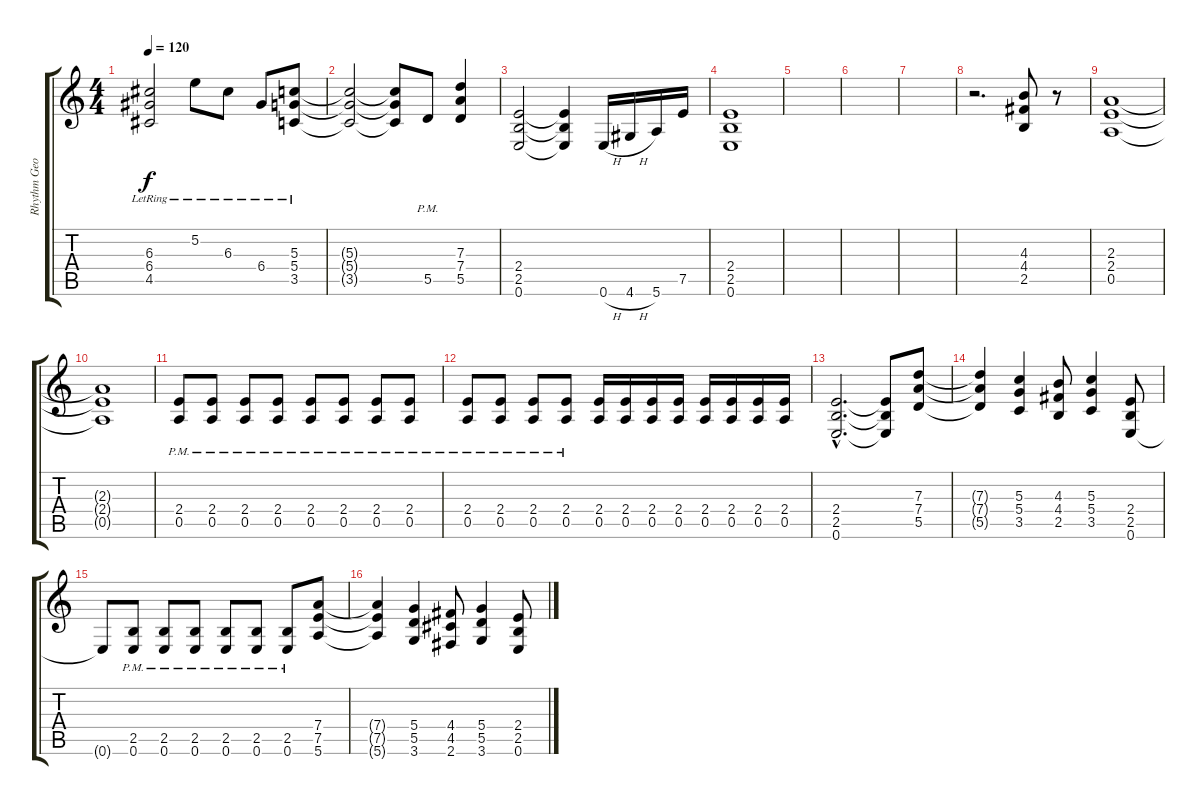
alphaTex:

\track ("Rhythm George" "Rhythm Geo") {instrument distortionguitar}
\staff {score tabs}
\tuning (E4 B3 G3 D3 A2 E2) {hide}
\ts (4 4)
\tempo 120
\clef g2
\ks c
(6.3{lr} 6.4{lr} 4.5{lr}).2{dy f} 5.2{lr}.8 6.3{lr}.8 6.4{lr}.8 (5.3{lr} 5.4{lr} 3.5{lr}).8 |
(5.3{t} 5.4{t} 3.5{t}).2 (5.3{t} 5.4{t} 3.5{t}).8 5.5{pm}.8 (7.3 7.4 5.5).4 |
(2.4 2.5 0.6).2 (2.4{t} 2.5{t} 0.6{t}).4 0.6{h}.16 4.6{h}.16 5.6.16 7.5.16 |
(2.4 2.5 0.6).1 |
|
|
|
r.2{d} (4.3 4.4 2.5).8{volume 12} r.8 |
(2.3 2.4 0.5).1 |
(2.3{t} 2.4{t} 0.5{t}).1{volume 11} |
(2.4{pm} 0.5).8{volume 7} (2.4{pm} 0.5).8 (2.4{pm} 0.5).8 (2.4{pm} 0.5).8 (2.4{pm} 0.5).8{volume 9} (2.4{pm} 0.5).8 (2.4{pm} 0.5).8 (2.4{pm} 0.5).8 |
(2.4{pm} 0.5).8{volume 11} (2.4{pm} 0.5).8 (2.4{pm} 0.5).8 (2.4{pm} 0.5).8 (2.4 0.5).16{volume 12} (2.4 0.5).16 (2.4 0.5).16 (2.4 0.5).16 (2.4 0.5).16 (2.4 0.5).16 (2.4 0.5).16 (2.4 0.5).16 |
(2.4{hac} 2.5{hac} 0.6{hac}).2{d volume 11} (2.4{t} 2.5{t} 0.6{t}).8 (7.3 7.4 5.5).8 |
(7.3{t} 7.4{t} 5.5{t}).4 (5.3 5.4 3.5).4 (4.3 4.4 2.5).8 (5.3 5.4 3.5).4 (2.4 2.5 0.6).8 |
0.6{t}.8 (2.5{pm} 0.6).8 (2.5{pm} 0.6).8 (2.5{pm} 0.6).8 (2.5{pm} 0.6).8 (2.5{pm} 0.6).8 (2.5{pm} 0.6).8 (7.4 7.5 5.6).8 |
(7.4{t} 7.5{t} 5.6{t}).4 (5.4 5.5 3.6).4 (4.4 4.5 2.6).8 (5.4 5.5 3.6).4 (2.4 2.5 0.6).8
